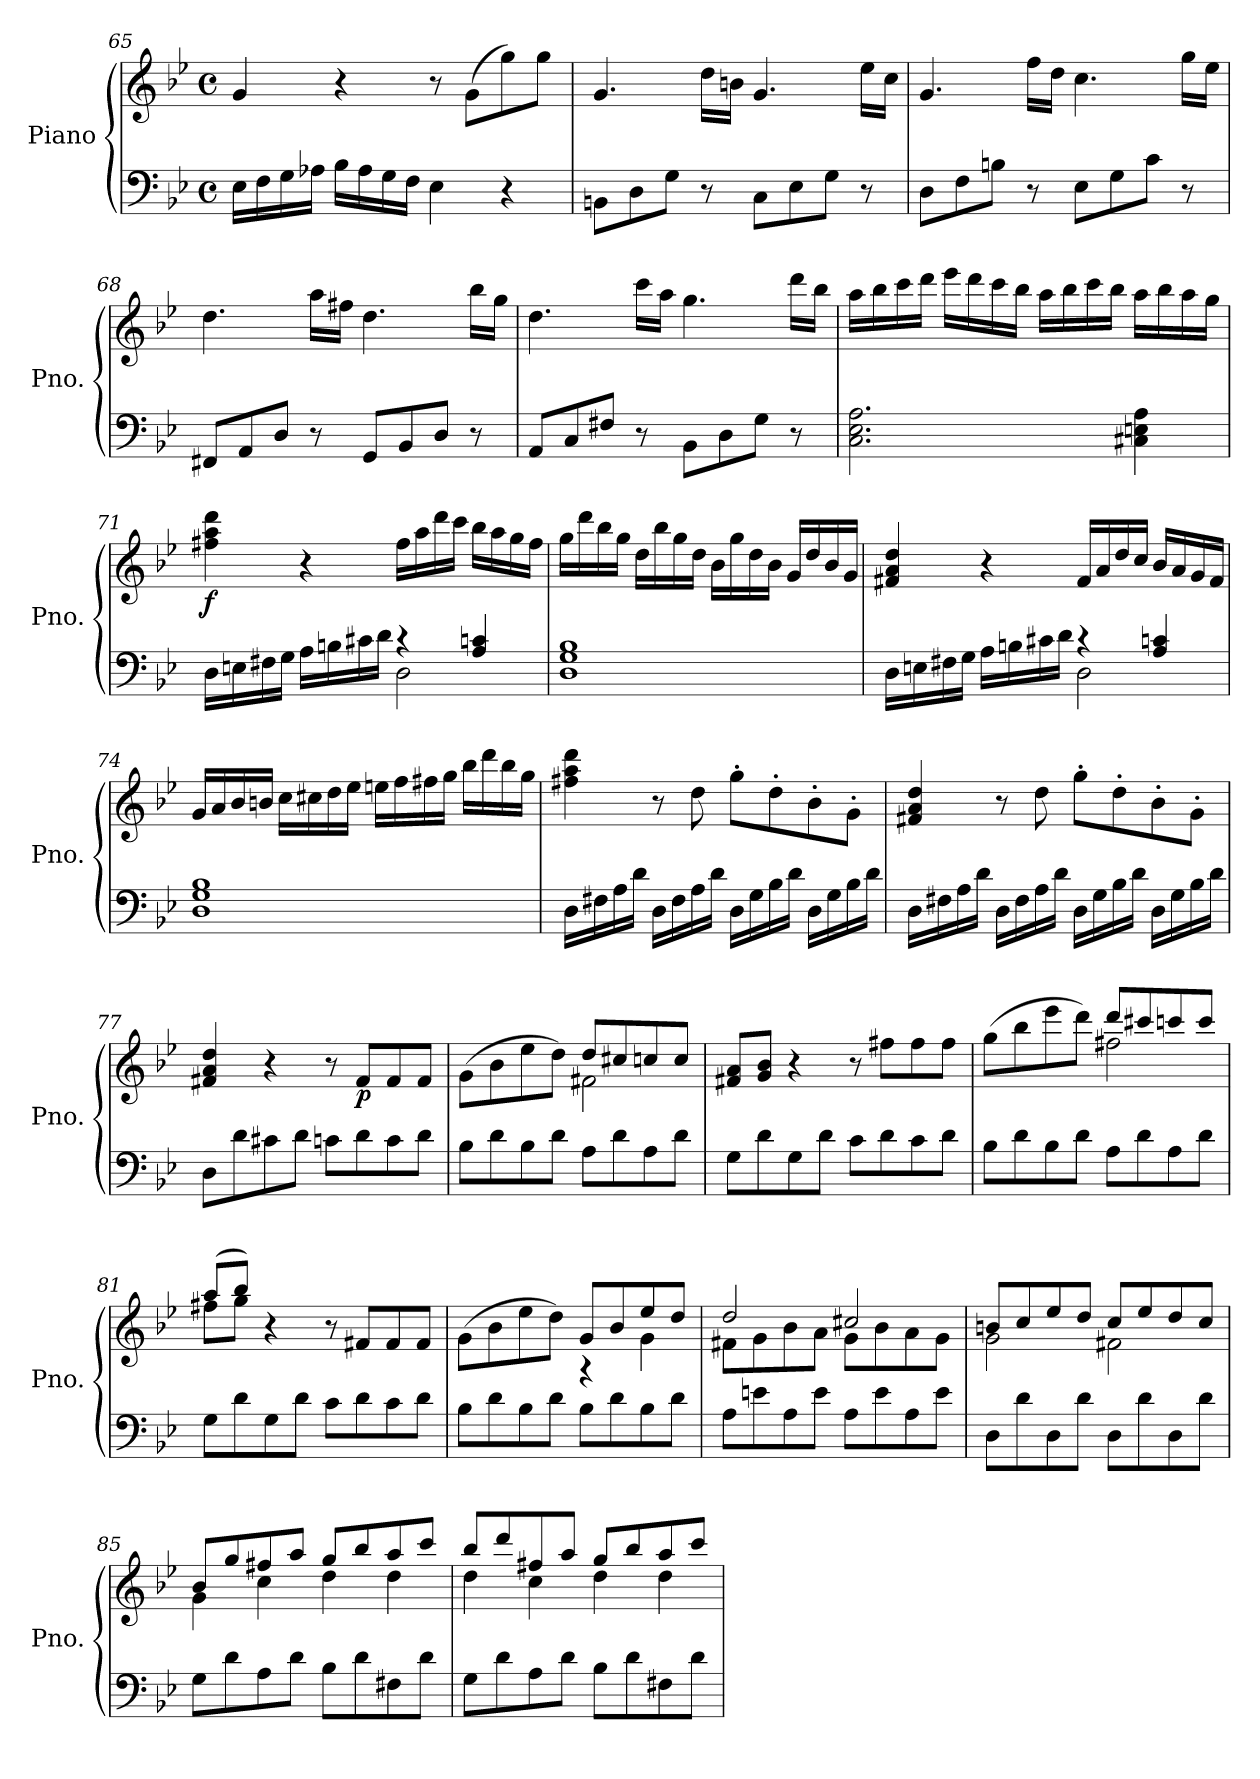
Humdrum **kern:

**kern	**kern	**dynam
*part1	*part1	*part1
*staff2	*staff1	*staff1/2
*I"Piano	*	*
*I'Pno.	*	*
!!LO:LB:g=z
*clefF4	*clefG2	*
*k[b-e-]	*k[b-e-]	*
*B-:	*B-:	*
*M4/4	*M4/4	*
*met(c)	*met(c)	*
=65	=65	=65
16E-\LL	4g/	.
16F\	.	.
16G\	.	.
16A-X\JJ	.	.
16B-\LL	4r	.
16A-\	.	.
16G\	.	.
16F\JJ	.	.
4E-\	8r	.
.	(8g\L	.
4r	8gg\)	.
.	8gg\J	.
!!LO:LB:g=z
=66	=66	=66
8BBn\L	4.g/	.
8D\	.	.
8G\J	.	.
8r	16dd\LL	.
.	16bn\JJ	.
8C\L	4.g/	.
8E-\	.	.
8G\J	.	.
8r	16ee-\LL	.
.	16cc\JJ	.
=67	=67	=67
8D\L	4.g/	.
8F\	.	.
8Bn\J	.	.
8r	16ff\LL	.
.	16dd\JJ	.
8E-\L	4.cc\	.
8G\	.	.
8c\J	.	.
8r	16gg\LL	.
.	16ee-\JJ	.
=68	=68	=68
8FF#X/L	4.dd\	.
8AA/	.	.
8D/J	.	.
8r	16aa\LL	.
.	16ff#X\JJ	.
8GG/L	4.dd\	.
8BB-/	.	.
8D/J	.	.
8r	16bb-\LL	.
.	16gg\JJ	.
=69	=69	=69
8AA/L	4.dd\	.
8C/	.	.
8F#X/J	.	.
8r	16ccc\LL	.
.	16aa\JJ	.
8BB-\L	4.gg\	.
8D\	.	.
8G\J	.	.
8r	16ddd\LL	.
.	16bb-\JJ	.
!!LO:LB:g=z
=70	=70	=70
2.C\ 2.E-\ 2.A\	16aa\LL	.
.	16bb-\	.
.	16ccc\	.
.	16ddd\JJ	.
.	16eee-\LL	.
.	16ddd\	.
.	16ccc\	.
.	16bb-\JJ	.
.	16aa\LL	.
.	16bb-\	.
.	16ccc\	.
.	16bb-\JJ	.
4C#X\ 4En\ 4A\	16aa\LL	.
.	16bb-\	.
.	16aa\	.
.	16gg\JJ	.
=71	=71	=71
*^	*	*
!	!	!	!LO:DY:b
16D\LL	2ryy	4ff#X\ 4aa\ 4ddd\	f
16En\	.	.	.
16F#X\	.	.	.
16G\JJ	.	.	.
16A\LL	.	4r	.
16Bn\	.	.	.
16c#X\	.	.	.
16d\JJ	.	.	.
4r	2D\	16ff#\LL	.
.	.	16aa\	.
.	.	16ddd\	.
.	.	16ccc\JJ	.
4A/ 4cn/	.	16bb-\LL	.
.	.	16aa\	.
.	.	16gg\	.
.	.	16ff#\JJ	.
*v	*v	*	*
!!LO:PB:g=z
=72	=72	=72
1D 1G 1B-	16gg\LL	.
.	16ddd\	.
.	16bb-\	.
.	16gg\JJ	.
.	16dd\LL	.
.	16bb-\	.
.	16gg\	.
.	16dd\JJ	.
.	16b-\LL	.
.	16gg\	.
.	16dd\	.
.	16b-\JJ	.
.	16g/LL	.
.	16dd/	.
.	16b-/	.
.	16g/JJ	.
!!LO:LB:g=z
=73	=73	=73
*^	*	*
16D\LL	2ryy	4f#X/ 4a/ 4dd/	.
16En\	.	.	.
16F#X\	.	.	.
16G\JJ	.	.	.
16A\LL	.	4r	.
16Bn\	.	.	.
16c#X\	.	.	.
16d\JJ	.	.	.
4r	2D\	16f#/LL	.
.	.	16a/	.
.	.	16dd/	.
.	.	16cc/JJ	.
4A/ 4cn/	.	16b-/LL	.
.	.	16a/	.
.	.	16g/	.
.	.	16f#/JJ	.
*v	*v	*	*
=74	=74	=74
1D 1G 1B-	16g/LL	.
.	16a/	.
.	16b-/	.
.	16bn/JJ	.
.	16cc\LL	.
.	16cc#X\	.
.	16dd\	.
.	16ee-\JJ	.
.	16een\LL	.
.	16ff\	.
.	16ff#X\	.
.	16gg\JJ	.
.	16bb-\LL	.
.	16ddd\	.
.	16bb-\	.
.	16gg\JJ	.
!!LO:LB:g=z
=75	=75	=75
16D\LL	4ff#X\ 4aa\ 4ddd\	.
16F#X\	.	.
16A\	.	.
16d\JJ	.	.
16D\LL	8r	.
16F#\	.	.
16A\	8dd\	.
16d\JJ	.	.
16D\LL	8gg'\L	.
16G\	.	.
16B-\	8dd'\	.
16d\JJ	.	.
16D\LL	8b-'\	.
16G\	.	.
16B-\	8g'\J	.
16d\JJ	.	.
!!LO:LB:g=z
=76	=76	=76
16D\LL	4f#X/ 4a/ 4dd/	.
16F#X\	.	.
16A\	.	.
16d\JJ	.	.
16D\LL	8r	.
16F#\	.	.
16A\	8dd\	.
16d\JJ	.	.
16D\LL	8gg'\L	.
16G\	.	.
16B-\	8dd'\	.
16d\JJ	.	.
16D\LL	8b-'\	.
16G\	.	.
16B-\	8g'\J	.
16d\JJ	.	.
=77	=77	=77
8D\L	4f#X/ 4a/ 4dd/	.
8d\	.	.
8c#X\	4r	.
8d\J	.	.
8cn\L	8r	.
!	!	!LO:DY:b
8d\	8f#/L	p
8c\	8f#/	.
8d\J	8f#/J	.
=78	=78	=78
*	*^	*
8B-\L	(8g\L	2ryy	.
8d\	8b-\	.	.
8B-\	8ee-\	.	.
8d\J	8dd\J)	.	.
8A\L	8dd/L	2f#X\	.
8d\	8cc#X/	.	.
8A\	8ccn/	.	.
8d\J	8cc/J	.	.
*	*v	*v	*
!!LO:LB:g=z
=79	=79	=79
8G\L	8f#X/ 8a/L	.
8d\	8g/ 8b-/J	.
8G\	4r	.
8d\J	.	.
8c\L	8r	.
8d\	8ff#X\L	.
8c\	8ff#\	.
8d\J	8ff#\J	.
!!LO:LB:g=z
=80	=80	=80
*	*^	*
8B-\L	(8gg\L	2ryy	.
8d\	8bb-\	.	.
8B-\	8eee-\	.	.
8d\J	8ddd\J)	.	.
8A\L	8ddd/L	2ff#X\	.
8d\	8ccc#X/	.	.
8A\	8cccn/	.	.
8d\J	8ccc/J	.	.
=81	=81	=81	=81
8G\L	(8aa/L	8ff#X\L	.
8d\	8bb-/J)	8gg\J	.
8G\	4r	4ryy	.
8d\J	.	.	.
8c\L	8r	2ryy	.
8d\	8f#X/L	.	.
8c\	8f#/	.	.
8d\J	8f#/J	.	.
=82	=82	=82	=82
8B-\L	(8g\L	2ryy	.
8d\	8b-\	.	.
8B-\	8ee-\	.	.
8d\J	8dd\J)	.	.
8B-\L	8g/L	4r	.
8d\	8b-/	.	.
8B-\	8ee-/	4g\	.
8d\J	8dd/J	.	.
=83	=83	=83	=83
8A\L	2dd/	8f#X\L	.
8en\	.	8g\	.
8A\	.	8b-\	.
8e\J	.	8a\J	.
8A\L	2cc#X/	8g\L	.
8e\	.	8b-\	.
8A\	.	8a\	.
8e\J	.	8g\J	.
!!LO:PB:g=z	!!
=84	=84	=84	=84
8D\L	8bn/L	2g\	.
8d\	8cc/	.	.
8D\	8ee-/	.	.
8d\J	8dd/J	.	.
8D\L	8cc/L	2f#X\	.
8d\	8ee-/	.	.
8D\	8dd/	.	.
8d\J	8cc/J	.	.
=85	=85	=85	=85
8G\L	8b-/L	4g\	.
8d\	8gg/	.	.
8A\	8ff#X/	4cc\	.
8d\J	8aa/J	.	.
8B-\L	8gg/L	4dd\	.
8d\	8bb-/	.	.
8F#X\	8aa/	4dd\	.
8d\J	8ccc/J	.	.
=86	=86	=86	=86
8G\L	8bb-/L	4dd\	.
8d\	8ddd/	.	.
8A\	8ff#X/	4cc\	.
8d\J	8aa/J	.	.
8B-\L	8gg/L	4dd\	.
8d\	8bb-/	.	.
8F#X\	8aa/	4dd\	.
8d\J	8ccc/J	.	.
*	*v	*v	*
=	=	=
*-	*-	*-
